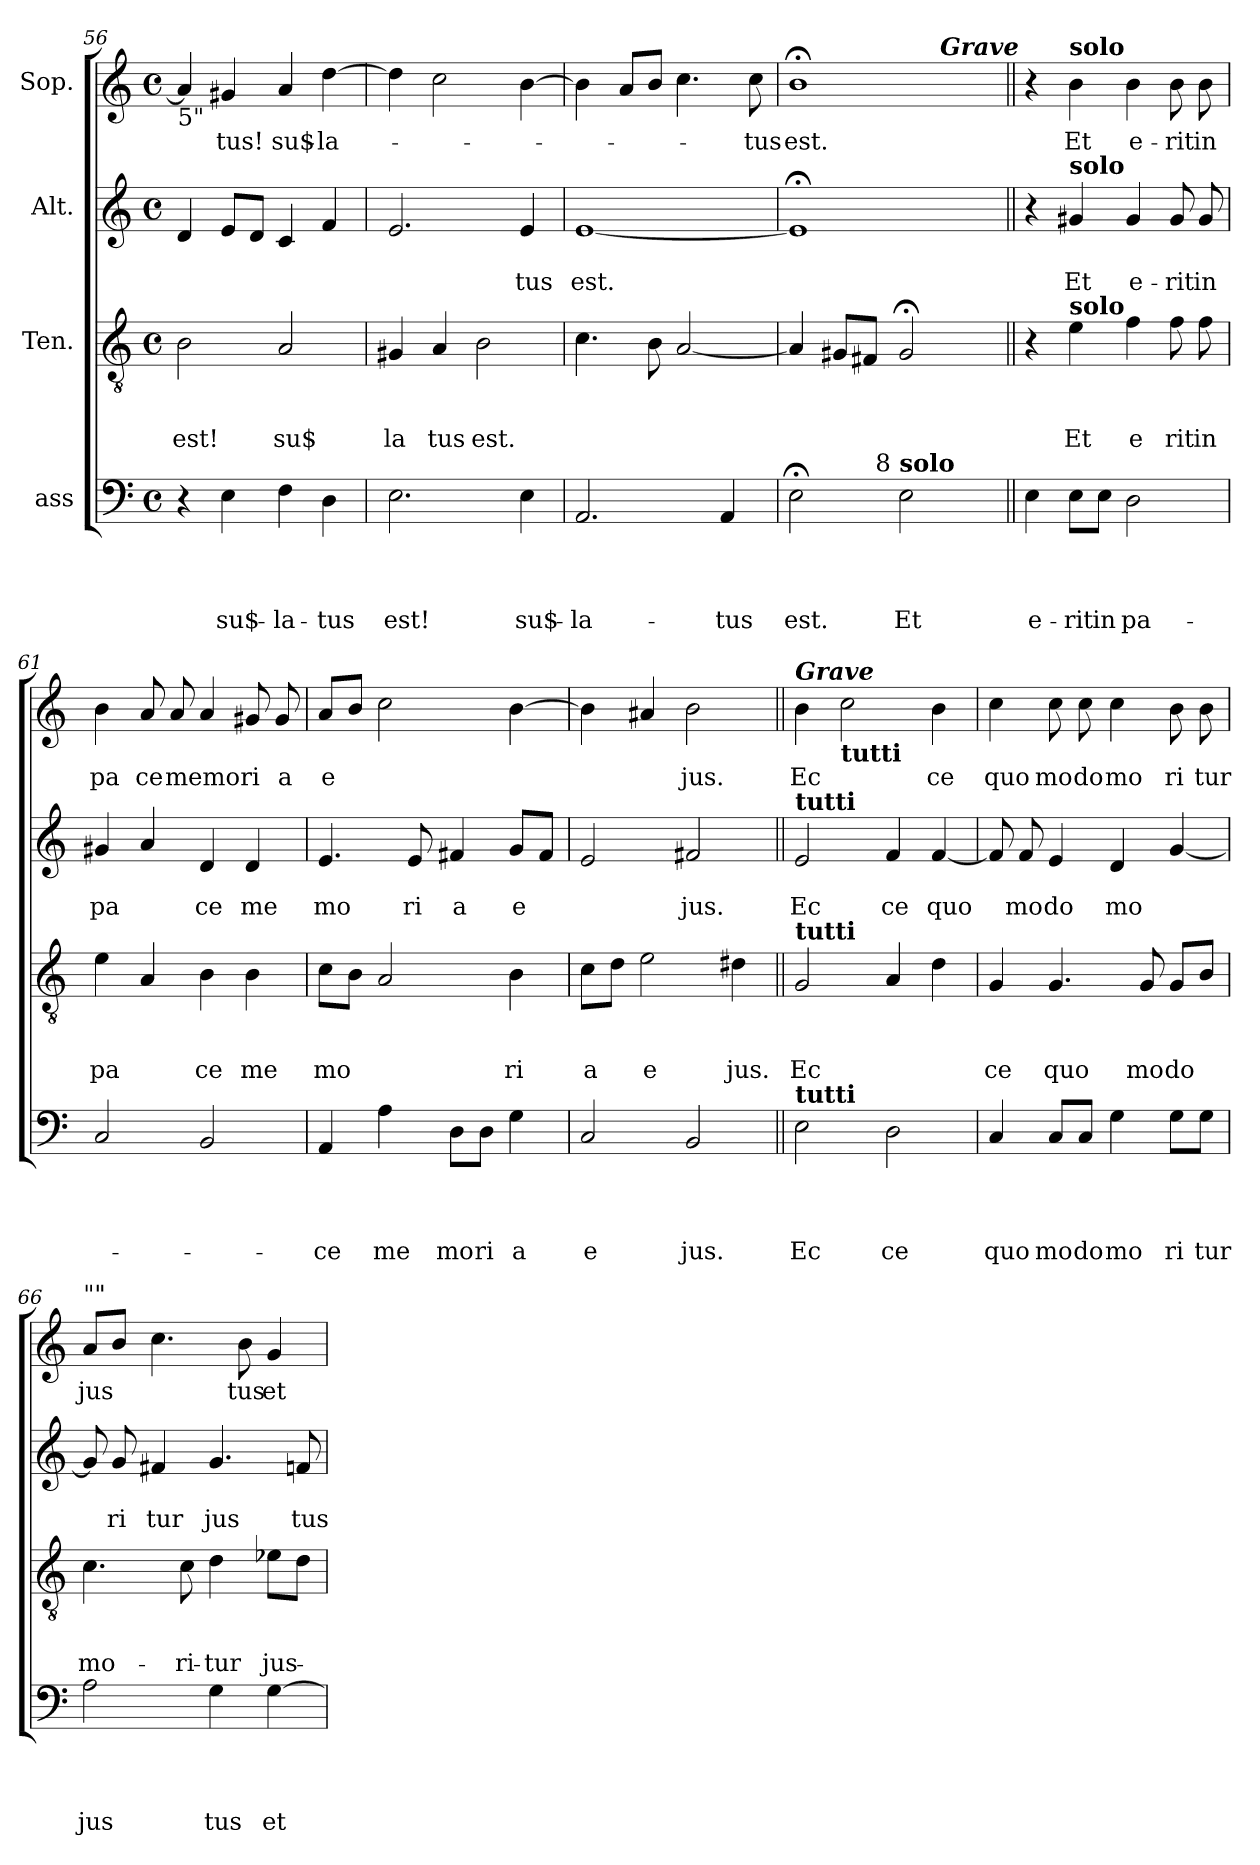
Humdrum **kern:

**kern	**text	**text	**text	**text	**kern	**text	**text	**text	**kern	**text	**text	**kern	**text
*part4	*part4	*part4	*part4	*part4	*part3	*part3	*part3	*part3	*part2	*part2	*part2	*part1	*part1
*staff4	*staff4	*staff4	*staff4	*staff4	*staff3	*staff3	*staff3	*staff3	*staff2	*staff2	*staff2	*staff1	*staff1
*I"ass	*	*	*	*	*I"Ten.	*	*	*	*I"Alt.	*	*	*I"Sop.	*
!!LO:LB:g=z
*clefF4	*	*	*	*	*clefGv2	*	*	*	*clefG2	*	*	*clefG2	*
*k[]	*	*	*	*	*k[]	*	*	*	*k[]	*	*	*k[]	*
*C:	*	*	*	*	*C:	*	*	*	*C:	*	*	*C:	*
*M4/4	*	*	*	*	*M4/4	*	*	*	*M4/4	*	*	*M4/4	*
*met(c)	*	*	*	*	*met(c)	*	*	*	*met(c)	*	*	*met(c)	*
=56	=56	=56	=56	=56	=56	=56	=56	=56	=56	=56	=56	=56	=56
!	!	!	!	!	!	!	!	!	!	!	!	!LO:TX:b:t=5"	!
!	!	!	!	!	!	!	!	!LO:LY:b	!	!	!	!	!
4r	.	.	.	.	2B\	.	.	est!	4d/	.	.	4a/]	.
!	!	!	!	!LO:LY:b	!	!	!	!	!	!	!	!	!LO:LY:b
4E\	.	.	.	su$-	.	.	.	.	8e/L	.	.	4g#X/	-tus!
.	.	.	.	.	.	.	.	.	8d/J	.	.	.	.
!	!	!	!	!LO:LY:b	!	!	!	!LO:LY:b	!	!	!	!	!LO:LY:b
4F\	.	.	.	-la-	2A/	.	.	su$	4c/	.	.	4a/	su$-
!	!	!	!	!LO:LY:b	!	!	!	!	!	!	!	!	!LO:LY:b
4D\	.	.	.	-tus	.	.	.	.	4f/	.	.	[>4dd\	-la-
=57	=57	=57	=57	=57	=57	=57	=57	=57	=57	=57	=57	=57	=57
!	!	!	!	!LO:LY:b	!	!	!	!LO:LY:b	!	!	!	!	!
2.E\	.	.	.	est!	4G#X/	.	.	la	2.e/	.	.	4dd\]	.
!	!	!	!	!	!	!	!	!LO:LY:b	!	!	!	!	!
.	.	.	.	.	4A/	.	.	tus	.	.	.	2cc\	.
!	!	!	!	!	!	!	!	!LO:LY:b	!	!	!	!	!
.	.	.	.	.	2B\	.	.	est.	.	.	.	.	.
!	!	!	!	!LO:LY:b	!	!	!	!	!	!	!LO:LY:b	!	!
4E\	.	.	.	su$-	.	.	.	.	4e/	.	-tus	[>4b\	.
=58	=58	=58	=58	=58	=58	=58	=58	=58	=58	=58	=58	=58	=58
!	!	!	!	!LO:LY:b	!	!	!	!	!	!	!LO:LY:b	!	!
2.AA/	.	.	.	-la-	4.c\	.	.	.	[>1e	.	est.	4b\]	.
.	.	.	.	.	.	.	.	.	.	.	.	8a/L	.
.	.	.	.	.	8B\	.	.	.	.	.	.	8b/J	.
.	.	.	.	.	[<2A/	.	.	.	.	.	.	4.cc\	.
!	!	!	!	!LO:LY:b	!	!	!	!	!	!	!	!	!
4AA/	.	.	.	-tus	.	.	.	.	.	.	.	.	.
!	!	!	!	!	!	!	!	!	!	!	!	!	!LO:LY:b
.	.	.	.	.	.	.	.	.	.	.	.	8cc\	-tus
=59	=59	=59	=59	=59	=59	=59	=59	=59	=59	=59	=59	=59	=59
!	!	!	!	!LO:LY:b	!	!	!	!	!	!	!	!	!LO:LY:b
*^	*	*	*	*	*	*	*	*	*	*	*	*^	*
2E;<\	4ryy	.	.	.	est.	4A/]	.	.	.	1e;]	.	.	1b;<	2ryy	est.
.	8ryy	.	.	.	.	8G#X/L	.	.	.	.	.	.	.	.	.
.	32ryy	.	.	.	.	8F#X/J	.	.	.	.	.	.	.	.	.
!	!LO:TX:a:t=8	!	!	!	!	!	!	!	!	!	!	!	!	!	!
.	2ryy	.	.	.	.	.	.	.	.	.	.	.	.	.	.
!LO:TX:a:B:t=solo	!	!	!	!	!	!	!	!	!	!	!	!	!	!	!
!	!	!	!	!	!LO:LY:b	!	!	!	!	!	!	!	!	!	!
2E\	.	.	.	.	Et	2G#;/	.	.	.	.	.	.	.	8ryy	.
.	.	.	.	.	.	.	.	.	.	.	.	.	.	32ryy	.
!	!	!	!	!	!	!	!	!	!	!	!	!	!	!LO:TX:a:Bi:t=Grave	!
.	.	.	.	.	.	.	.	.	.	.	.	.	.	4ryy	.
.	16.ryy	.	.	.	.	.	.	.	.	.	.	.	.	16.ryy	.
=60||	=60||	=60||	=60||	=60||	=60||	=60||	=60||	=60||	=60||	=60||	=60||	=60||	=60||	=60||	=60||
!	!	!	!	!	!LO:LY:b	!	!	!	!	!	!	!	!	!	!
*v	*v	*	*	*	*	*	*	*	*	*	*	*	*v	*v	*
4E\	.	.	.	e-	4r	.	.	.	4r	.	.	4r	.
!	!	!	!	!	!	!	!	!	!	!	!	!LO:TX:a:B:t=solo	!
!	!	!	!	!	!	!	!	!	!LO:TX:a:B:t=solo	!	!	!	!
!	!	!	!	!	!LO:TX:a:B:t=solo	!	!	!	!	!	!	!	!
!	!	!	!	!LO:LY:b	!	!	!	!LO:LY:b	!	!	!LO:LY:b	!	!LO:LY:b
8E\L	.	.	.	-rit	4e\	.	.	Et	4g#X/	.	Et	4b\	Et
!	!	!	!	!LO:LY:b	!	!	!	!	!	!	!	!	!
8E\J	.	.	.	in	.	.	.	.	.	.	.	.	.
!	!	!	!	!LO:LY:b	!	!	!	!LO:LY:b	!	!	!LO:LY:b	!	!LO:LY:b
2D\	.	.	.	pa-	4f\	.	.	e	4g#/	.	e-	4b\	e-
!	!	!	!	!	!	!	!	!LO:LY:b	!	!	!LO:LY:b	!	!LO:LY:b
.	.	.	.	.	8f\	.	.	rit	8g#/	.	-rit	8b\	-rit
!	!	!	!	!	!	!	!	!LO:LY:b	!	!	!LO:LY:b	!	!LO:LY:b
.	.	.	.	.	8f\	.	.	in	8g#/	.	in	8b\	in
!!LO:PB:g=z
=61	=61	=61	=61	=61	=61	=61	=61	=61	=61	=61	=61	=61	=61
!	!	!	!	!	!	!	!	!LO:LY:b	!	!	!LO:LY:b	!	!LO:LY:b
2C/	.	.	.	.	4e\	.	.	pa	4g#X/	.	pa	4b\	pa
!	!	!	!	!	!	!	!	!	!	!	!	!	!LO:LY:b
.	.	.	.	.	4A/	.	.	.	4a/	.	.	8a/	ce
!	!	!	!	!	!	!	!	!	!	!	!	!	!LO:LY:b
.	.	.	.	.	.	.	.	.	.	.	.	8a/	memo
!	!	!	!	!	!	!	!	!LO:LY:b	!	!	!LO:LY:b	!	!
2BB/	.	.	.	.	4B\	.	.	ce	4d/	.	ce	4a/	.
!	!	!	!	!	!	!	!	!LO:LY:b	!	!	!LO:LY:b	!	!LO:LY:b
.	.	.	.	.	4B\	.	.	me	4d/	.	me	8g#X/	ri
!	!	!	!	!	!	!	!	!	!	!	!	!	!LO:LY:b
.	.	.	.	.	.	.	.	.	.	.	.	8g#/	a
=62	=62	=62	=62	=62	=62	=62	=62	=62	=62	=62	=62	=62	=62
!	!	!	!	!LO:LY:b	!	!	!	!LO:LY:b	!	!	!LO:LY:b	!	!LO:LY:b
4AA/	.	.	.	-ce	8c\L	.	.	mo	4.e/	.	mo	8a/L	e
.	.	.	.	.	8B\J	.	.	.	.	.	.	8b/J	.
!	!	!	!	!LO:LY:b	!	!	!	!	!	!	!	!	!
4A\	.	.	.	me	2A/	.	.	.	.	.	.	2cc\	.
!	!	!	!	!	!	!	!	!	!	!	!LO:LY:b	!	!
.	.	.	.	.	.	.	.	.	8e/	.	ri	.	.
!	!	!	!	!LO:LY:b	!	!	!	!	!	!	!LO:LY:b	!	!
8D\L	.	.	.	mo	.	.	.	.	4f#X/	.	a	.	.
!	!	!	!	!LO:LY:b	!	!	!	!	!	!	!	!	!
8D\J	.	.	.	ri	.	.	.	.	.	.	.	.	.
!	!	!	!	!LO:LY:b	!	!	!	!LO:LY:b	!	!	!LO:LY:b	!	!
4G\	.	.	.	a	4B\	.	.	ri	8g/L	.	e	[>4b\	.
.	.	.	.	.	.	.	.	.	8f#/J	.	.	.	.
=63	=63	=63	=63	=63	=63	=63	=63	=63	=63	=63	=63	=63	=63
!	!	!	!	!LO:LY:b	!	!	!	!LO:LY:b	!	!	!	!	!
2C/	.	.	.	e	8c\L	.	.	a	2e/	.	.	4b\]	.
.	.	.	.	.	8d\J	.	.	.	.	.	.	.	.
!	!	!	!	!	!	!	!	!LO:LY:b	!	!	!	!	!
.	.	.	.	.	2e\	.	.	e	.	.	.	4a#X/	.
!	!	!	!	!LO:LY:b	!	!	!	!	!	!	!LO:LY:b	!	!LO:LY:b
2BB/	.	.	.	jus.	.	.	.	.	2f#X/	.	jus.	2b\	jus.
!	!	!	!	!	!	!	!	!LO:LY:b	!	!	!	!	!
.	.	.	.	.	4d#X\	.	.	jus.	.	.	.	.	.
=64||	=64||	=64||	=64||	=64||	=64||	=64||	=64||	=64||	=64||	=64||	=64||	=64||	=64||
!	!	!	!	!	!	!	!	!	!	!	!	!LO:TX:a:Bi:t=Grave	!
!	!	!	!	!	!	!	!	!	!LO:TX:a:B:t=tutti	!	!	!	!
!	!	!	!	!	!LO:TX:a:B:t=tutti	!	!	!	!	!	!	!	!
!LO:TX:a:B:t=tutti	!	!	!	!	!	!	!	!	!	!	!	!	!
!	!	!	!	!LO:LY:b	!	!	!	!LO:LY:b	!	!	!LO:LY:b	!	!LO:LY:b
2E\	.	.	.	Ec	2G/	.	.	Ec	2e/	.	Ec	4b\	Ec
!	!	!	!	!	!	!	!	!	!	!	!	!LO:TX:b:B:t=tutti	!
.	.	.	.	.	.	.	.	.	.	.	.	2cc\	.
!	!	!	!	!LO:LY:b	!	!	!	!	!	!	!LO:LY:b	!	!
2D\	.	.	.	ce	4A/	.	.	.	4f/	.	ce	.	.
!	!	!	!	!	!	!	!	!	!	!	!LO:LY:b	!	!LO:LY:b
.	.	.	.	.	4d\	.	.	.	[<4f/	.	quo	4b\	ce
=65	=65	=65	=65	=65	=65	=65	=65	=65	=65	=65	=65	=65	=65
!	!	!	!	!LO:LY:b	!	!	!	!LO:LY:b	!	!	!	!	!LO:LY:b
4C/	.	.	.	quo	4G/	.	.	ce	8f/]	.	.	4cc\	quo
!	!	!	!	!	!	!	!	!	!	!	!LO:LY:b	!	!
.	.	.	.	.	.	.	.	.	8f/	.	mo	.	.
!	!	!	!	!LO:LY:b	!	!	!	!LO:LY:b	!	!	!LO:LY:b	!	!LO:LY:b
8C/L	.	.	.	mo	4.G/	.	.	quo	4e/	.	do	8cc\	mo
!	!	!	!	!LO:LY:b	!	!	!	!	!	!	!	!	!LO:LY:b
8C/J	.	.	.	do	.	.	.	.	.	.	.	8cc\	do
!	!	!	!	!LO:LY:b	!	!	!	!	!	!	!LO:LY:b	!	!LO:LY:b
4G\	.	.	.	mo	.	.	.	.	4d/	.	mo	4cc\	mo
!	!	!	!	!	!	!	!	!LO:LY:b	!	!	!	!	!
.	.	.	.	.	8G/	.	.	mo	.	.	.	.	.
!	!	!	!	!LO:LY:b	!	!	!	!LO:LY:b	!	!	!	!	!LO:LY:b
8G\L	.	.	.	ri	8G/L	.	.	do	[<4g/	.	.	8b\	ri
!	!	!	!	!LO:LY:b	!	!	!	!	!	!	!	!	!LO:LY:b
8G\J	.	.	.	tur	8B/J	.	.	.	.	.	.	8b\	tur
!!LO:LB:g=z
=66	=66	=66	=66	=66	=66	=66	=66	=66	=66	=66	=66	=66	=66
!	!	!	!	!	!	!	!	!	!	!	!	!LO:TX:a:t=""	!
!	!	!	!	!LO:LY:b	!	!	!	!LO:LY:b	!	!	!	!	!LO:LY:b
2A\	.	.	.	jus	4.c\	.	.	mo-	8g/]	.	.	8a/L	jus
!	!	!	!	!	!	!	!	!	!	!	!LO:LY:b	!	!
.	.	.	.	.	.	.	.	.	8g/	.	ri	8b/J	.
!	!	!	!	!	!	!	!	!	!	!	!LO:LY:b	!	!
.	.	.	.	.	.	.	.	.	4f#X/	.	tur	4.cc\	.
!	!	!	!	!	!	!	!	!LO:LY:b	!	!	!	!	!
.	.	.	.	.	8c\	.	.	-ri-	.	.	.	.	.
!	!	!	!	!LO:LY:b	!	!	!	!LO:LY:b	!	!	!LO:LY:b	!	!
4G\	.	.	.	tus	4d\	.	.	-tur	4.g/	.	jus	.	.
!	!	!	!	!	!	!	!	!	!	!	!	!	!LO:LY:b
.	.	.	.	.	.	.	.	.	.	.	.	8b\	tus
!	!	!	!	!LO:LY:b	!	!	!	!LO:LY:b	!	!	!	!	!LO:LY:b
[>4G\	.	.	.	et	8e-X\L	.	.	jus-	.	.	.	4g/	et
!	!	!	!	!	!	!	!	!	!	!	!LO:LY:b	!	!
.	.	.	.	.	8d\J	.	.	.	8fn/	.	tus	.	.
=	=	=	=	=	=	=	=	=	=	=	=	=	=
*-	*-	*-	*-	*-	*-	*-	*-	*-	*-	*-	*-	*-	*-
